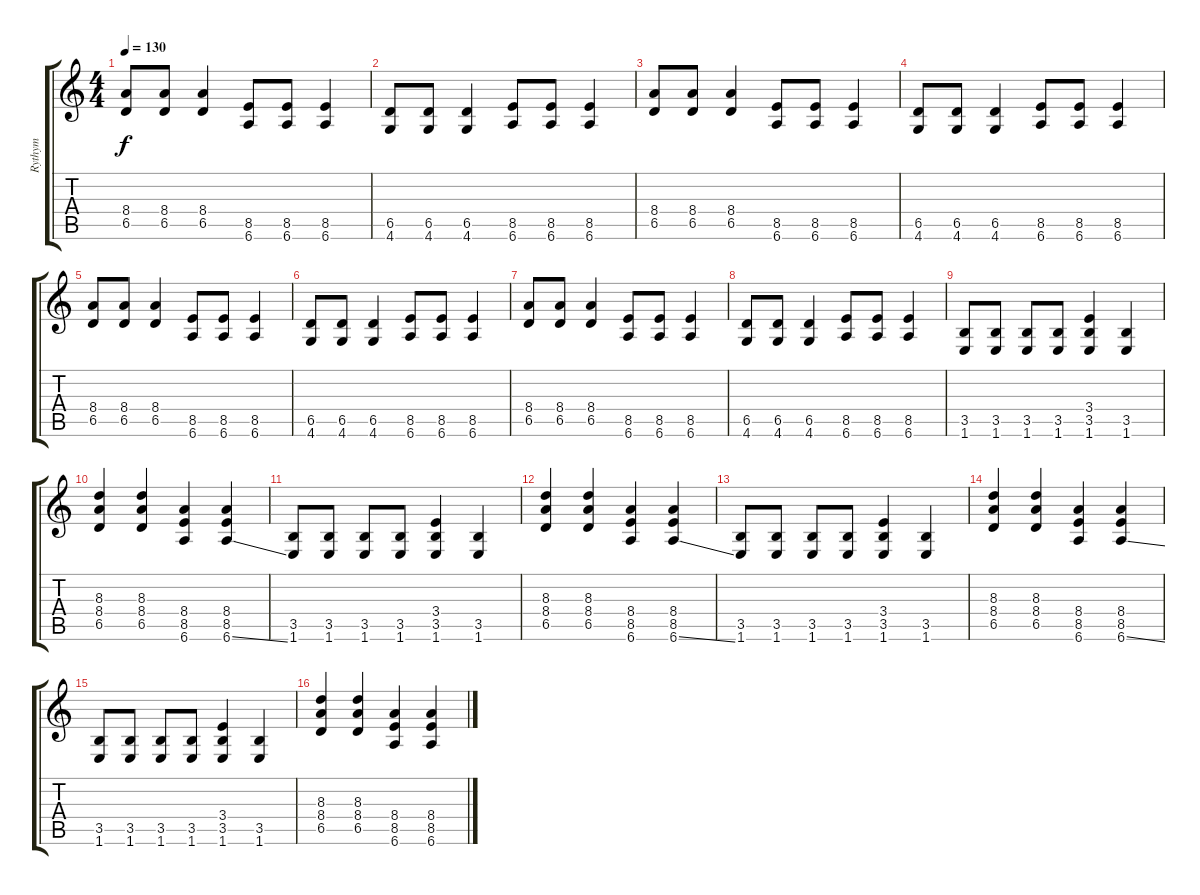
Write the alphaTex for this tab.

\track ("Rythym" "Rythym") {instrument distortionguitar}
\staff {score tabs}
\tuning (Eb4 Bb3 Gb3 Db3 Ab2 Eb2) {hide}
\ts (4 4)
\tempo 130
\clef g2
\ks c
(8.4 6.5).8{dy f} (8.4 6.5).8 (8.4 6.5).4 (8.5 6.6).8 (8.5 6.6).8 (8.5 6.6).4 |
(6.5 4.6).8 (6.5 4.6).8 (6.5 4.6).4 (8.5 6.6).8 (8.5 6.6).8 (8.5 6.6).4 |
(8.4 6.5).8 (8.4 6.5).8 (8.4 6.5).4 (8.5 6.6).8 (8.5 6.6).8 (8.5 6.6).4 |
(6.5 4.6).8 (6.5 4.6).8 (6.5 4.6).4 (8.5 6.6).8 (8.5 6.6).8 (8.5 6.6).4 |
(8.4 6.5).8 (8.4 6.5).8 (8.4 6.5).4 (8.5 6.6).8 (8.5 6.6).8 (8.5 6.6).4 |
(6.5 4.6).8 (6.5 4.6).8 (6.5 4.6).4 (8.5 6.6).8 (8.5 6.6).8 (8.5 6.6).4 |
(8.4 6.5).8 (8.4 6.5).8 (8.4 6.5).4 (8.5 6.6).8 (8.5 6.6).8 (8.5 6.6).4 |
(6.5 4.6).8 (6.5 4.6).8 (6.5 4.6).4 (8.5 6.6).8 (8.5 6.6).8 (8.5 6.6).4 |
(3.5 1.6).8 (3.5 1.6).8 (3.5 1.6).8 (3.5 1.6).8 (3.4 3.5 1.6).4 (3.5 1.6).4 |
(8.3 8.4 6.5).4 (8.3 8.4 6.5).4 (8.4 8.5 6.6).4 (8.4 8.5 6.6{ss}).4 |
(3.5 1.6).8 (3.5 1.6).8 (3.5 1.6).8 (3.5 1.6).8 (3.4 3.5 1.6).4 (3.5 1.6).4 |
(8.3 8.4 6.5).4 (8.3 8.4 6.5).4 (8.4 8.5 6.6).4 (8.4 8.5 6.6{ss}).4 |
(3.5 1.6).8 (3.5 1.6).8 (3.5 1.6).8 (3.5 1.6).8 (3.4 3.5 1.6).4 (3.5 1.6).4 |
(8.3 8.4 6.5).4 (8.3 8.4 6.5).4 (8.4 8.5 6.6).4 (8.4 8.5 6.6{ss}).4 |
(3.5 1.6).8 (3.5 1.6).8 (3.5 1.6).8 (3.5 1.6).8 (3.4 3.5 1.6).4 (3.5 1.6).4 |
(8.3 8.4 6.5).4 (8.3 8.4 6.5).4 (8.4 8.5 6.6).4 (8.4 8.5 6.6).4
